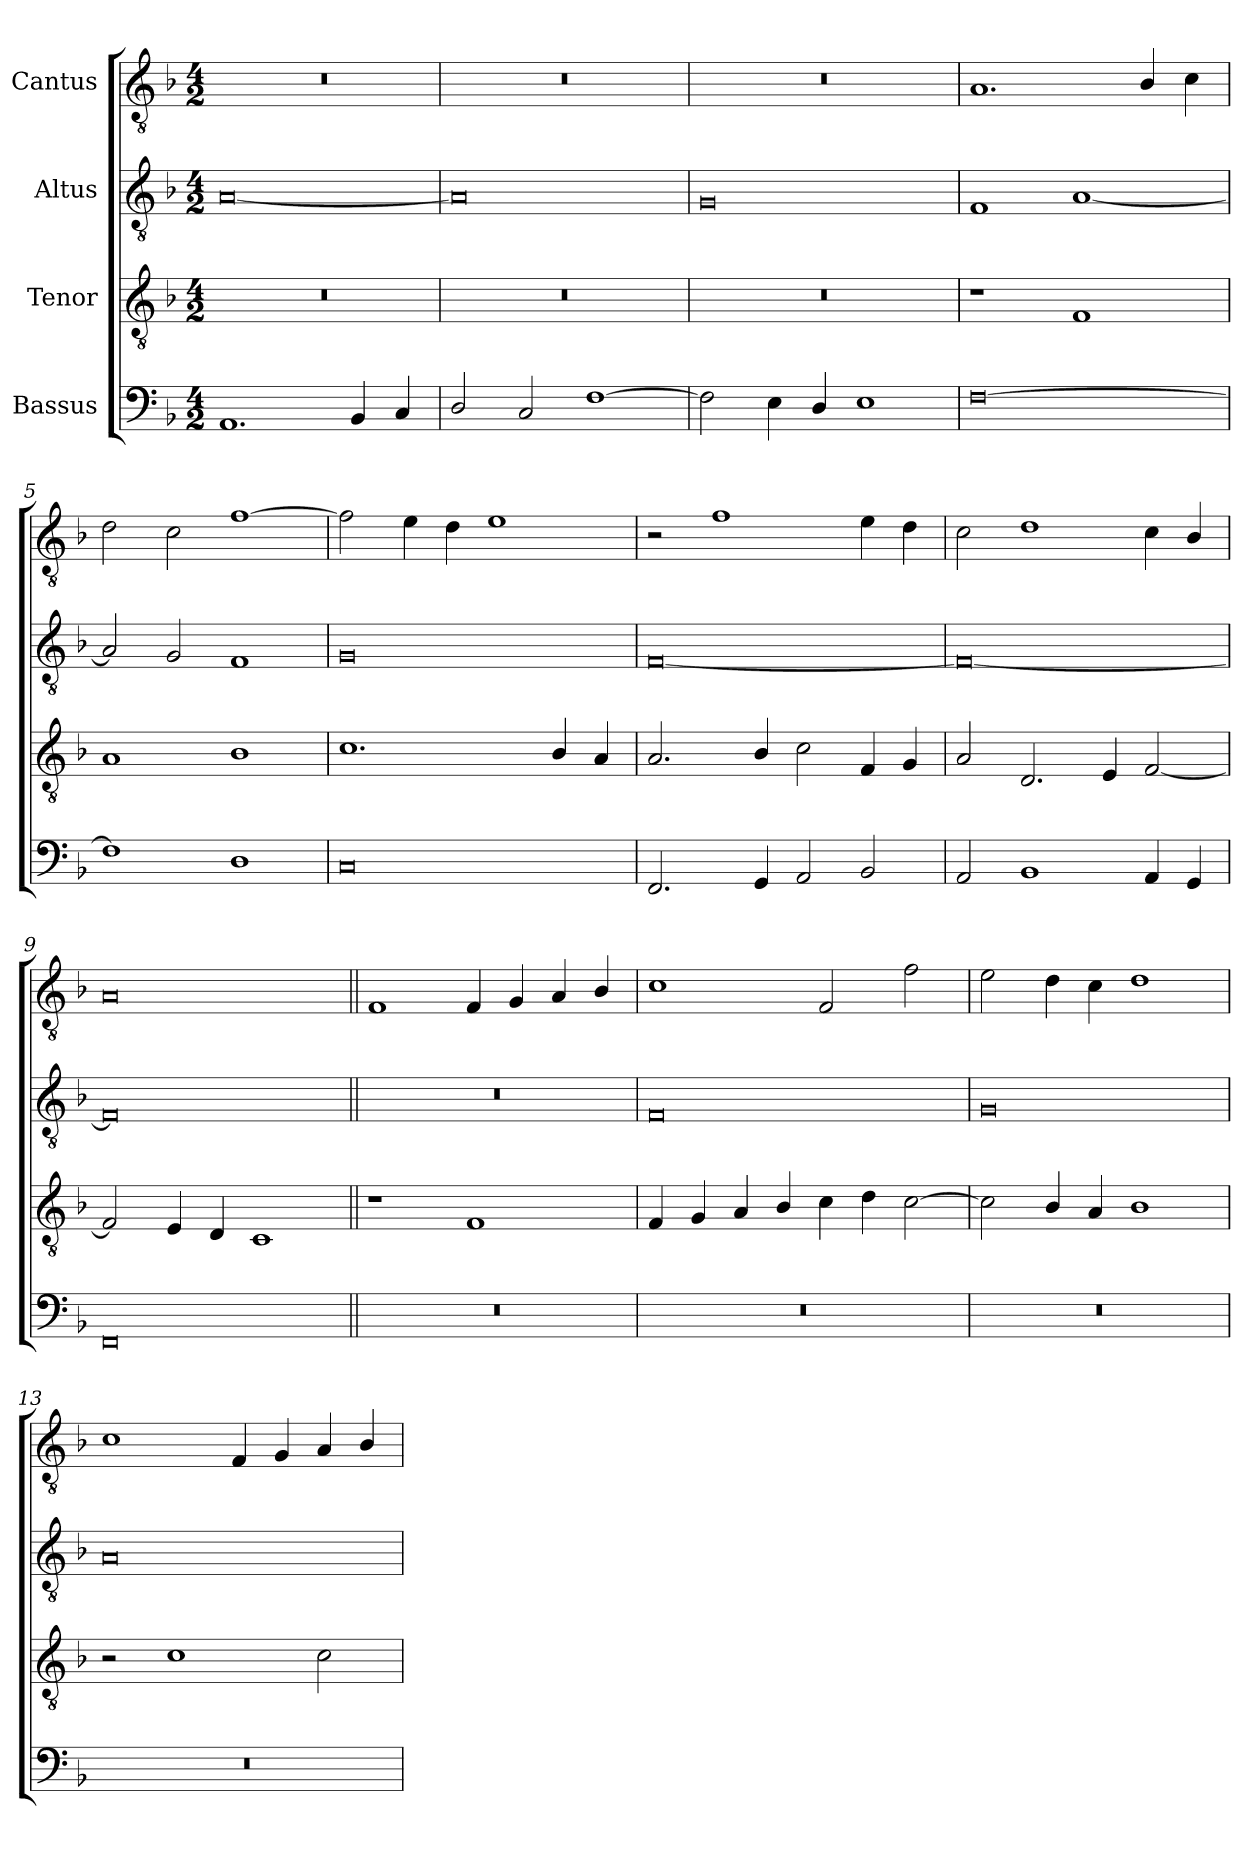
**kern	**kern	**kern	**kern
*part4	*part3	*part2	*part1
*staff4	*staff3	*staff2	*staff1
*I"Bassus	*I"Tenor	*I"Altus	*I"Cantus
*clefF4	*clefGv2	*clefGv2	*clefGv2
*k[b-]	*k[b-]	*k[b-]	*k[b-]
*M4/2	*M4/2	*M4/2	*M4/2
=1	=1	=1	=1
1.AA/	0r	[0A/	0r
4BB-/	.	.	.
4C/	.	.	.
=2	=2	=2	=2
2D/	0r	0A/]	0r
2C/	.	.	.
[1F\	.	.	.
=3	=3	=3	=3
2F\]	0r	0G/	0r
4E\	.	.	.
4D/	.	.	.
1E\	.	.	.
=4	=4	=4	=4
[0F\	1r	1F/	1.A/
.	1F/	[1A/	.
.	.	.	4B-/
.	.	.	4c\
=5	=5	=5	=5
1F\]	1A/	2A/]	2d\
.	.	2G/	2c\
1D/	1B-/	1F/	[1f\
=6	=6	=6	=6
0C/	1.c\	0G/	2f\]
.	.	.	4e\
.	.	.	4d\
.	.	.	1e\
.	4B-/	.	.
.	4A/	.	.
=7	=7	=7	=7
2.FF/	2.A/	[0F/	2r
.	.	.	1f\
4GG/	4B-/	.	.
2AA/	2c\	.	.
2BB-/	4F/	.	4e\
.	4G/	.	4d\
=8	=8	=8	=8
2AA/	2A/	0F/_	2c\
1BB-/	2.D/	.	1d\
.	4E/	.	.
4AA/	[2F/	.	4c\
4GG/	.	.	4B-/
=9	=9	=9	=9
0FF/	2F/]	0F/]	0A/
.	4E/	.	.
.	4D/	.	.
.	1C/	.	.
=10||	=10||	=10||	=10||
0r	1r	0r	1F/
.	1F/	.	4F/
.	.	.	4G/
.	.	.	4A/
.	.	.	4B-/
=11	=11	=11	=11
0r	4F/	0F/	1c\
.	4G/	.	.
.	4A/	.	.
.	4B-/	.	.
.	4c\	.	2F/
.	4d\	.	.
.	[2c\	.	2f\
=12	=12	=12	=12
0r	2c\]	0G/	2e\
.	4B-/	.	4d\
.	4A/	.	4c\
.	1B-/	.	1d\
=13	=13	=13	=13
0r	2r	0A/	1c\
.	1c\	.	.
.	.	.	4F/
.	.	.	4G/
.	2c\	.	4A/
.	.	.	4B-/
=	=	=	=
*-	*-	*-	*-
